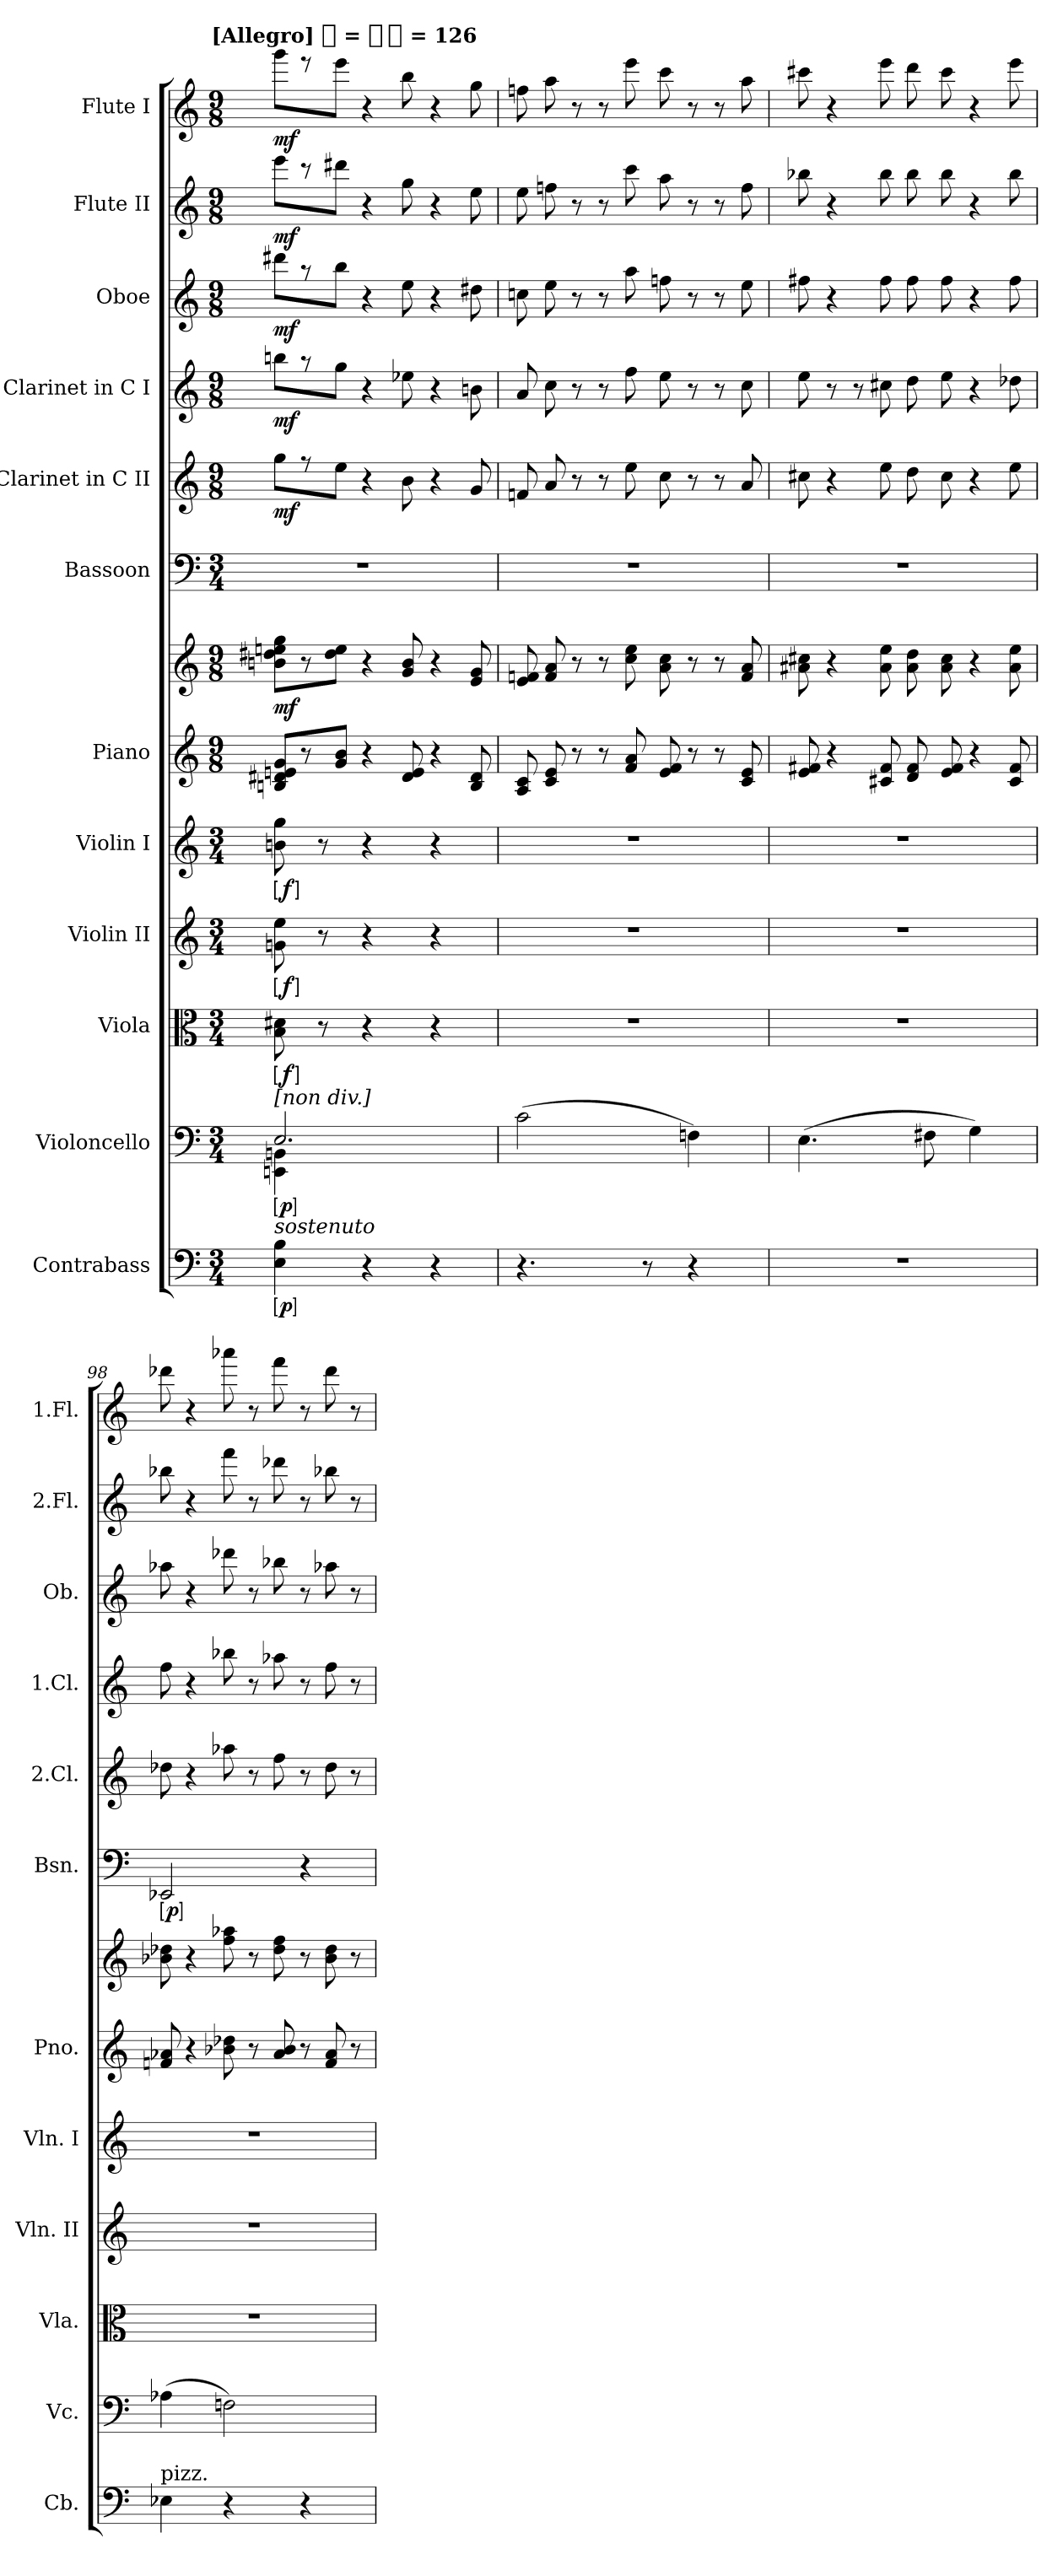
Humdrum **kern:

**kern	**dynam	**kern	**dynam	**kern	**dynam	**kern	**dynam	**kern	**dynam	**kern	**kern	**dynam	**kern	**dynam	**kern	**dynam	**kern	**dynam	**kern	**dynam	**kern	**dynam	**kern	**dynam
*part12	*part12	*part11	*part11	*part10	*part10	*part9	*part9	*part8	*part8	*part7	*part7	*part7	*part6	*part6	*part5	*part5	*part4	*part4	*part3	*part3	*part2	*part2	*part1	*part1
*staff13	*staff13	*staff12	*staff12	*staff11	*staff11	*staff10	*staff10	*staff9	*staff9	*staff8	*staff7	*staff7/8	*staff6	*staff6	*staff5	*staff5	*staff4	*staff4	*staff3	*staff3	*staff2	*staff2	*staff1	*staff1
*I"Contrabass	*	*I"Violoncello	*	*I"Viola	*	*I"Violin II	*	*I"Violin I	*	*I"Piano	*	*	*I"Bassoon	*	*I"Clarinet in C II	*	*I"Clarinet in C I	*	*I"Oboe	*	*I"Flute II	*	*I"Flute I	*
*I'Cb.	*	*I'Vc.	*	*I'Vla.	*	*I'Vln. II	*	*I'Vln. I	*	*I'Pno.	*	*	*I'Bsn.	*	*I'2.Cl.	*	*I'1.Cl.	*	*I'Ob.	*	*I'2.Fl.	*	*I'1.Fl.	*
*clefF4	*	*clefF4	*	*clefC3	*	*clefG2	*	*clefG2	*	*clefG2	*clefG2	*	*clefF4	*	*clefG2	*	*clefG2	*	*clefG2	*	*clefG2	*	*clefG2	*
*ITrd7c12	*	*	*	*	*	*	*	*	*	*	*	*	*	*	*	*	*	*	*	*	*	*	*	*
*k[]	*	*k[]	*	*k[]	*	*k[]	*	*k[]	*	*k[]	*k[]	*	*k[]	*	*k[]	*	*k[]	*	*k[]	*	*k[]	*	*k[]	*
!!LO:TX:omd:t=[Allegro] [quarter] = [quarter-dot] = 126
*M3/4	*	*M3/4	*	*M3/4	*	*M3/4	*	*M3/4	*	*M9/8	*M9/8	*	*M3/4	*	*M9/8	*	*M9/8	*	*M9/8	*	*M9/8	*	*M9/8	*
*MM189	*	*MM189	*	*MM189	*	*MM189	*	*MM189	*	*MM189	*MM189	*	*MM189	*	*MM189	*	*MM189	*	*MM189	*	*MM189	*	*MM189	*
=	=	=	=	=	=	=	=	=	=	=	=	=	=	=	=	=	=	=	=	=	=	=	=	=
*	*	*^	*	*	*	*	*	*	*	*	*	*	*	*	*	*	*	*	*	*	*	*	*	*
*	*	*	*	*	*	*	*	*	*	*	*Xtuplet	*Xtuplet	*	*	*	*Xtuplet	*	*Xtuplet	*	*Xtuplet	*	*Xtuplet	*	*Xtuplet	*
!	!	!LO:TX:b:i:t=sostenuto	!	!	!	!	!	!	!	!	!	!	!	!	!	!	!	!	!	!	!	!	!	!	!
!	!	!LO:TX:a:t=[non div.]	!	!	!	!	!	!	!	!	!	!	!	!	!	!	!	!	!	!	!	!	!	!	!
!	!LO:DY:ed=brack	!	!	!LO:DY:ed=brack	!	!LO:DY:ed=brack	!	!LO:DY:ed=brack	!	!LO:DY:ed=brack	!	!	!	!	!	!	!	!	!	!	!	!	!	!	!
4EE 4BB	p	2.E	4EEn 4BBn	p	8B 8d#X	f	8gn 8ee	f	8bn 8gg	f	12Bn 12d#X 12en 12gL	12bn 12dd#X 12een 12ggL	mf	2.r	.	12ggL	mf	12bbnL	mf	12ddd#XL	mf	12eeeL	mf	12gggL	mf
.	.	.	.	.	.	.	.	.	.	.	12r	12r	.	.	.	12r	.	12r	.	12r	.	12r	.	12r	.
.	.	.	.	.	8r	.	8r	.	8r	.	.	.	.	.	.	.	.	.	.	.	.	.	.	.	.
.	.	.	.	.	.	.	.	.	.	.	12g 12bJ	12dd# 12eeJ	.	.	.	12eeJ	.	12ggJ	.	12bbJ	.	12ddd#XJ	.	12eeeJ	.
4r	.	.	2ryy	.	4r	.	4r	.	4r	.	6r	6r	.	.	.	6r	.	6r	.	6r	.	6r	.	6r	.
.	.	.	.	.	.	.	.	.	.	.	12d# 12e	12g 12b	.	.	.	12b	.	12ee-X	.	12ee	.	12gg	.	12bb	.
4r	.	.	.	.	4r	.	4r	.	4r	.	6r	6r	.	.	.	6r	.	6r	.	6r	.	6r	.	6r	.
.	.	.	.	.	.	.	.	.	.	.	12B 12d#	12e 12g	.	.	.	12g	.	12bn	.	12dd#X	.	12ee	.	12gg	.
*	*	*v	*v	*	*	*	*	*	*	*	*	*	*	*	*	*	*	*	*	*	*	*	*	*	*
=96	=96	=96	=96	=96	=96	=96	=96	=96	=96	=96	=96	=96	=96	=96	=96	=96	=96	=96	=96	=96	=96	=96	=96	=96
4.r	.	(2c	.	2.r	.	2.r	.	2.r	.	12A 12c	12e 12fn	.	2.r	.	12fn	.	12a	.	12ccn	.	12ee	.	12ffn	.
.	.	.	.	.	.	.	.	.	.	12c 12e	12f 12a	.	.	.	12a	.	12cc	.	12ee	.	12ffn	.	12aa	.
.	.	.	.	.	.	.	.	.	.	12r	12r	.	.	.	12r	.	12r	.	12r	.	12r	.	12r	.
.	.	.	.	.	.	.	.	.	.	12r	12r	.	.	.	12r	.	12r	.	12r	.	12r	.	12r	.
.	.	.	.	.	.	.	.	.	.	12f 12a	12cc 12ee	.	.	.	12ee	.	12ff	.	12aa	.	12ccc	.	12eee	.
8r	.	.	.	.	.	.	.	.	.	.	.	.	.	.	.	.	.	.	.	.	.	.	.	.
.	.	.	.	.	.	.	.	.	.	12e 12f	12a 12cc	.	.	.	12cc	.	12ee	.	12ffn	.	12aa	.	12ccc	.
4r	.	4Fn)	.	.	.	.	.	.	.	12r	12r	.	.	.	12r	.	12r	.	12r	.	12r	.	12r	.
.	.	.	.	.	.	.	.	.	.	12r	12r	.	.	.	12r	.	12r	.	12r	.	12r	.	12r	.
.	.	.	.	.	.	.	.	.	.	12c 12e	12f 12a	.	.	.	12a	.	12cc	.	12ee	.	12ff	.	12aa	.
=97	=97	=97	=97	=97	=97	=97	=97	=97	=97	=97	=97	=97	=97	=97	=97	=97	=97	=97	=97	=97	=97	=97	=97	=97
2.r	.	(4.E	.	2.r	.	2.r	.	2.r	.	12e 12f#X	12a#X 12cc#X	.	2.r	.	12cc#X	.	12ee	.	12ff#X	.	12bb-X	.	12ccc#X	.
.	.	.	.	.	.	.	.	.	.	6r	6r	.	.	.	6r	.	12r	.	6r	.	6r	.	6r	.
.	.	.	.	.	.	.	.	.	.	.	.	.	.	.	.	.	12r	.	.	.	.	.	.	.
.	.	.	.	.	.	.	.	.	.	12c#X 12f#	12a# 12ee	.	.	.	12ee	.	12cc#X	.	12ff#	.	12bb-	.	12eee	.
.	.	.	.	.	.	.	.	.	.	12d 12f#	12a# 12dd	.	.	.	12dd	.	12dd	.	12ff#	.	12bb-	.	12ddd	.
.	.	8F#X	.	.	.	.	.	.	.	.	.	.	.	.	.	.	.	.	.	.	.	.	.	.
.	.	.	.	.	.	.	.	.	.	12e 12f#	12a# 12cc#	.	.	.	12cc#	.	12ee	.	12ff#	.	12bb-	.	12ccc#	.
.	.	4G)	.	.	.	.	.	.	.	6r	6r	.	.	.	6r	.	6r	.	6r	.	6r	.	6r	.
.	.	.	.	.	.	.	.	.	.	12c# 12f#	12a# 12ee	.	.	.	12ee	.	12dd-X	.	12ff#	.	12bb-	.	12eee	.
=98	=98	=98	=98	=98	=98	=98	=98	=98	=98	=98	=98	=98	=98	=98	=98	=98	=98	=98	=98	=98	=98	=98	=98	=98
!LO:TX:a:t=pizz.	!	!	!	!	!	!	!	!	!	!	!	!	!	!	!	!	!	!	!	!	!	!	!	!
!	!	!	!	!	!	!	!	!	!	!	!	!	!	!LO:DY:ed=brack	!	!	!	!	!	!	!	!	!	!
4EE-X	.	(4A-X	.	2.r	.	2.r	.	2.r	.	12fn 12a-X	12b-X 12dd-X	.	2EE-X	p	12dd-X	.	12ff	.	12aa-X	.	12bb-X	.	12ddd-X	.
.	.	.	.	.	.	.	.	.	.	6r	6r	.	.	.	6r	.	6r	.	6r	.	6r	.	6r	.
4r	.	2Fn)	.	.	.	.	.	.	.	12b-X 12dd-X	12ff 12aa-X	.	.	.	12aa-X	.	12bb-X	.	12ddd-X	.	12fff	.	12aaa-X	.
.	.	.	.	.	.	.	.	.	.	12r	12r	.	.	.	12r	.	12r	.	12r	.	12r	.	12r	.
.	.	.	.	.	.	.	.	.	.	12a- 12b-	12dd- 12ff	.	.	.	12ff	.	12aa-X	.	12bb-X	.	12ddd-X	.	12fff	.
4r	.	.	.	.	.	.	.	.	.	12r	12r	.	4r	.	12r	.	12r	.	12r	.	12r	.	12r	.
.	.	.	.	.	.	.	.	.	.	12f 12a-	12b- 12dd-	.	.	.	12dd-	.	12ff	.	12aa-X	.	12bb-X	.	12ddd-	.
.	.	.	.	.	.	.	.	.	.	12r	12r	.	.	.	12r	.	12r	.	12r	.	12r	.	12r	.
=	=	=	=	=	=	=	=	=	=	=	=	=	=	=	=	=	=	=	=	=	=	=	=	=
*-	*-	*-	*-	*-	*-	*-	*-	*-	*-	*-	*-	*-	*-	*-	*-	*-	*-	*-	*-	*-	*-	*-	*-	*-
